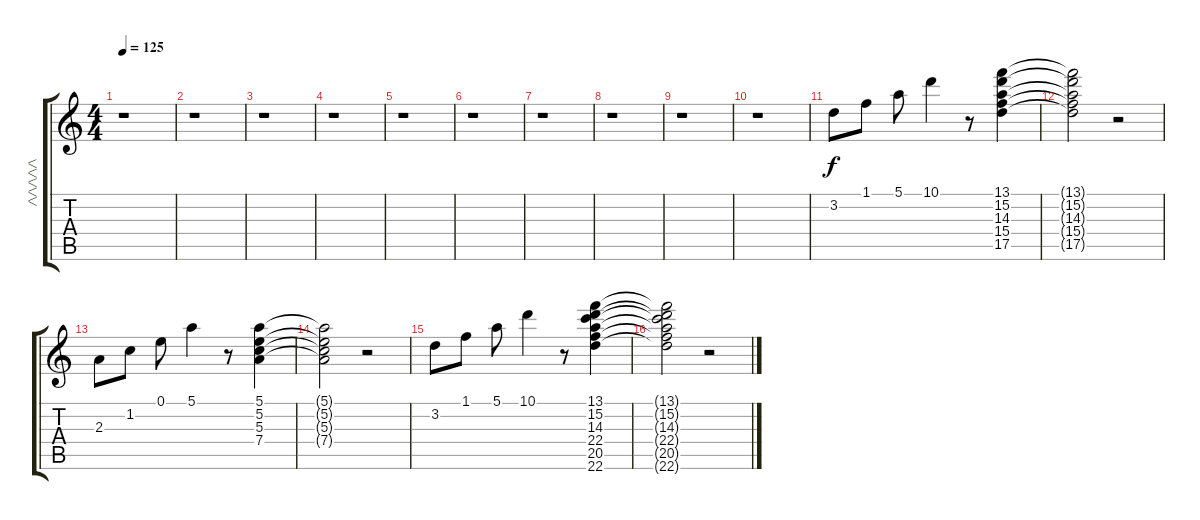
\track ("/\\/\\/\\/\\/\\/\\/\\/\\" "/\\/\\/\\/\\/\\") {instrument electricguitarclean}
\staff {score tabs}
\tuning (E4 B3 G3 D3 A2 E2) {hide}
\ts (4 4)
\tempo 125
\clef g2
\ks c
r.1{dy f} |
r.1 |
r.1 |
r.1 |
r.1 |
r.1 |
r.1 |
r.1 |
r.1 |
r.1 |
3.2.8 1.1.8 5.1.8 10.1.4 r.8 (13.1 15.2 14.3 15.4 17.5).4 |
(13.1{t} 15.2{t} 14.3{t} 15.4{t} 17.5{t}).2 r.2 |
2.3.8 1.2.8 0.1.8 5.1.4 r.8 (5.1 5.2 5.3 7.4).4 |
(5.1{t} 5.2{t} 5.3{t} 7.4{t}).2 r.2 |
3.2.8 1.1.8 5.1.8 10.1.4 r.8 (13.1 15.2 14.3 22.4 20.5 22.6).4 |
(13.1{t} 15.2{t} 14.3{t} 22.4{t} 20.5{t} 22.6{t}).2 r.2
